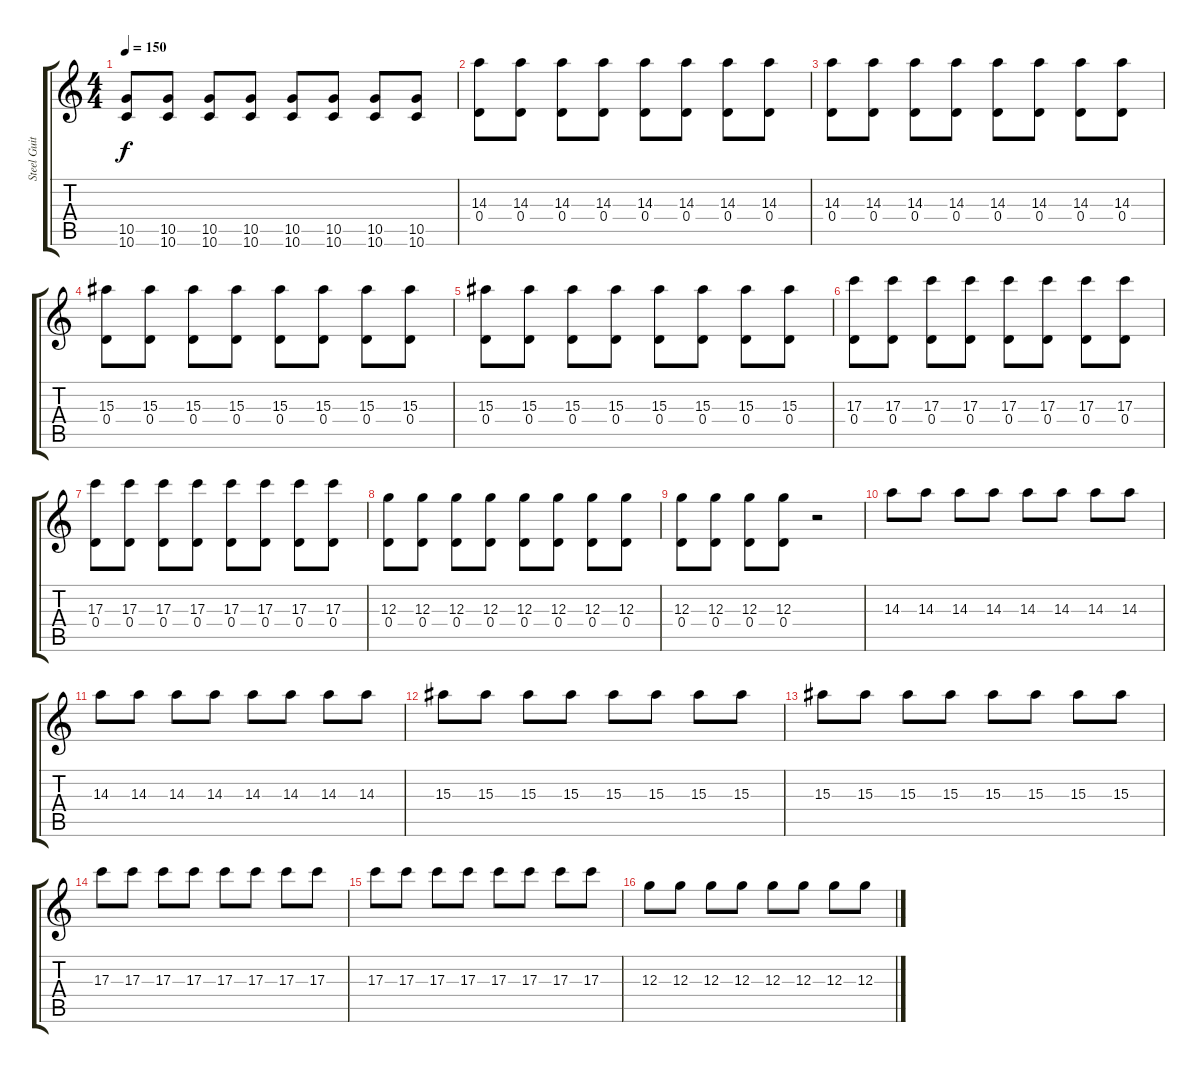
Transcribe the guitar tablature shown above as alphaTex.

\track ("Steel Guitar" "Steel Guit") {mute instrument acousticguitarsteel}
\staff {score tabs}
\tuning (E4 B3 G3 D3 A2 D2) {hide}
\ts (4 4)
\tempo 150
\clef g2
\ks c
(10.5 10.6).8{dy f} (10.5 10.6).8 (10.5 10.6).8 (10.5 10.6).8 (10.5 10.6).8 (10.5 10.6).8 (10.5 10.6).8 (10.5 10.6).8 |
(14.3 0.4).8 (14.3 0.4).8 (14.3 0.4).8 (14.3 0.4).8 (14.3 0.4).8 (14.3 0.4).8 (14.3 0.4).8 (14.3 0.4).8 |
(14.3 0.4).8 (14.3 0.4).8 (14.3 0.4).8 (14.3 0.4).8 (14.3 0.4).8 (14.3 0.4).8 (14.3 0.4).8 (14.3 0.4).8 |
(15.3 0.4).8 (15.3 0.4).8 (15.3 0.4).8 (15.3 0.4).8 (15.3 0.4).8 (15.3 0.4).8 (15.3 0.4).8 (15.3 0.4).8 |
(15.3 0.4).8 (15.3 0.4).8 (15.3 0.4).8 (15.3 0.4).8 (15.3 0.4).8 (15.3 0.4).8 (15.3 0.4).8 (15.3 0.4).8 |
(17.3 0.4).8 (17.3 0.4).8 (17.3 0.4).8 (17.3 0.4).8 (17.3 0.4).8 (17.3 0.4).8 (17.3 0.4).8 (17.3 0.4).8 |
(17.3 0.4).8 (17.3 0.4).8 (17.3 0.4).8 (17.3 0.4).8 (17.3 0.4).8 (17.3 0.4).8 (17.3 0.4).8 (17.3 0.4).8 |
(12.3 0.4).8 (12.3 0.4).8 (12.3 0.4).8 (12.3 0.4).8 (12.3 0.4).8 (12.3 0.4).8 (12.3 0.4).8 (12.3 0.4).8 |
(12.3 0.4).8 (12.3 0.4).8 (12.3 0.4).8 (12.3 0.4).8 r.2 |
14.3.8 14.3.8 14.3.8 14.3.8 14.3.8 14.3.8 14.3.8 14.3.8 |
14.3.8 14.3.8 14.3.8 14.3.8 14.3.8 14.3.8 14.3.8 14.3.8 |
15.3.8 15.3.8 15.3.8 15.3.8 15.3.8 15.3.8 15.3.8 15.3.8 |
15.3.8 15.3.8 15.3.8 15.3.8 15.3.8 15.3.8 15.3.8 15.3.8 |
17.3.8 17.3.8 17.3.8 17.3.8 17.3.8 17.3.8 17.3.8 17.3.8 |
17.3.8 17.3.8 17.3.8 17.3.8 17.3.8 17.3.8 17.3.8 17.3.8 |
12.3.8 12.3.8 12.3.8 12.3.8 12.3.8 12.3.8 12.3.8 12.3.8
